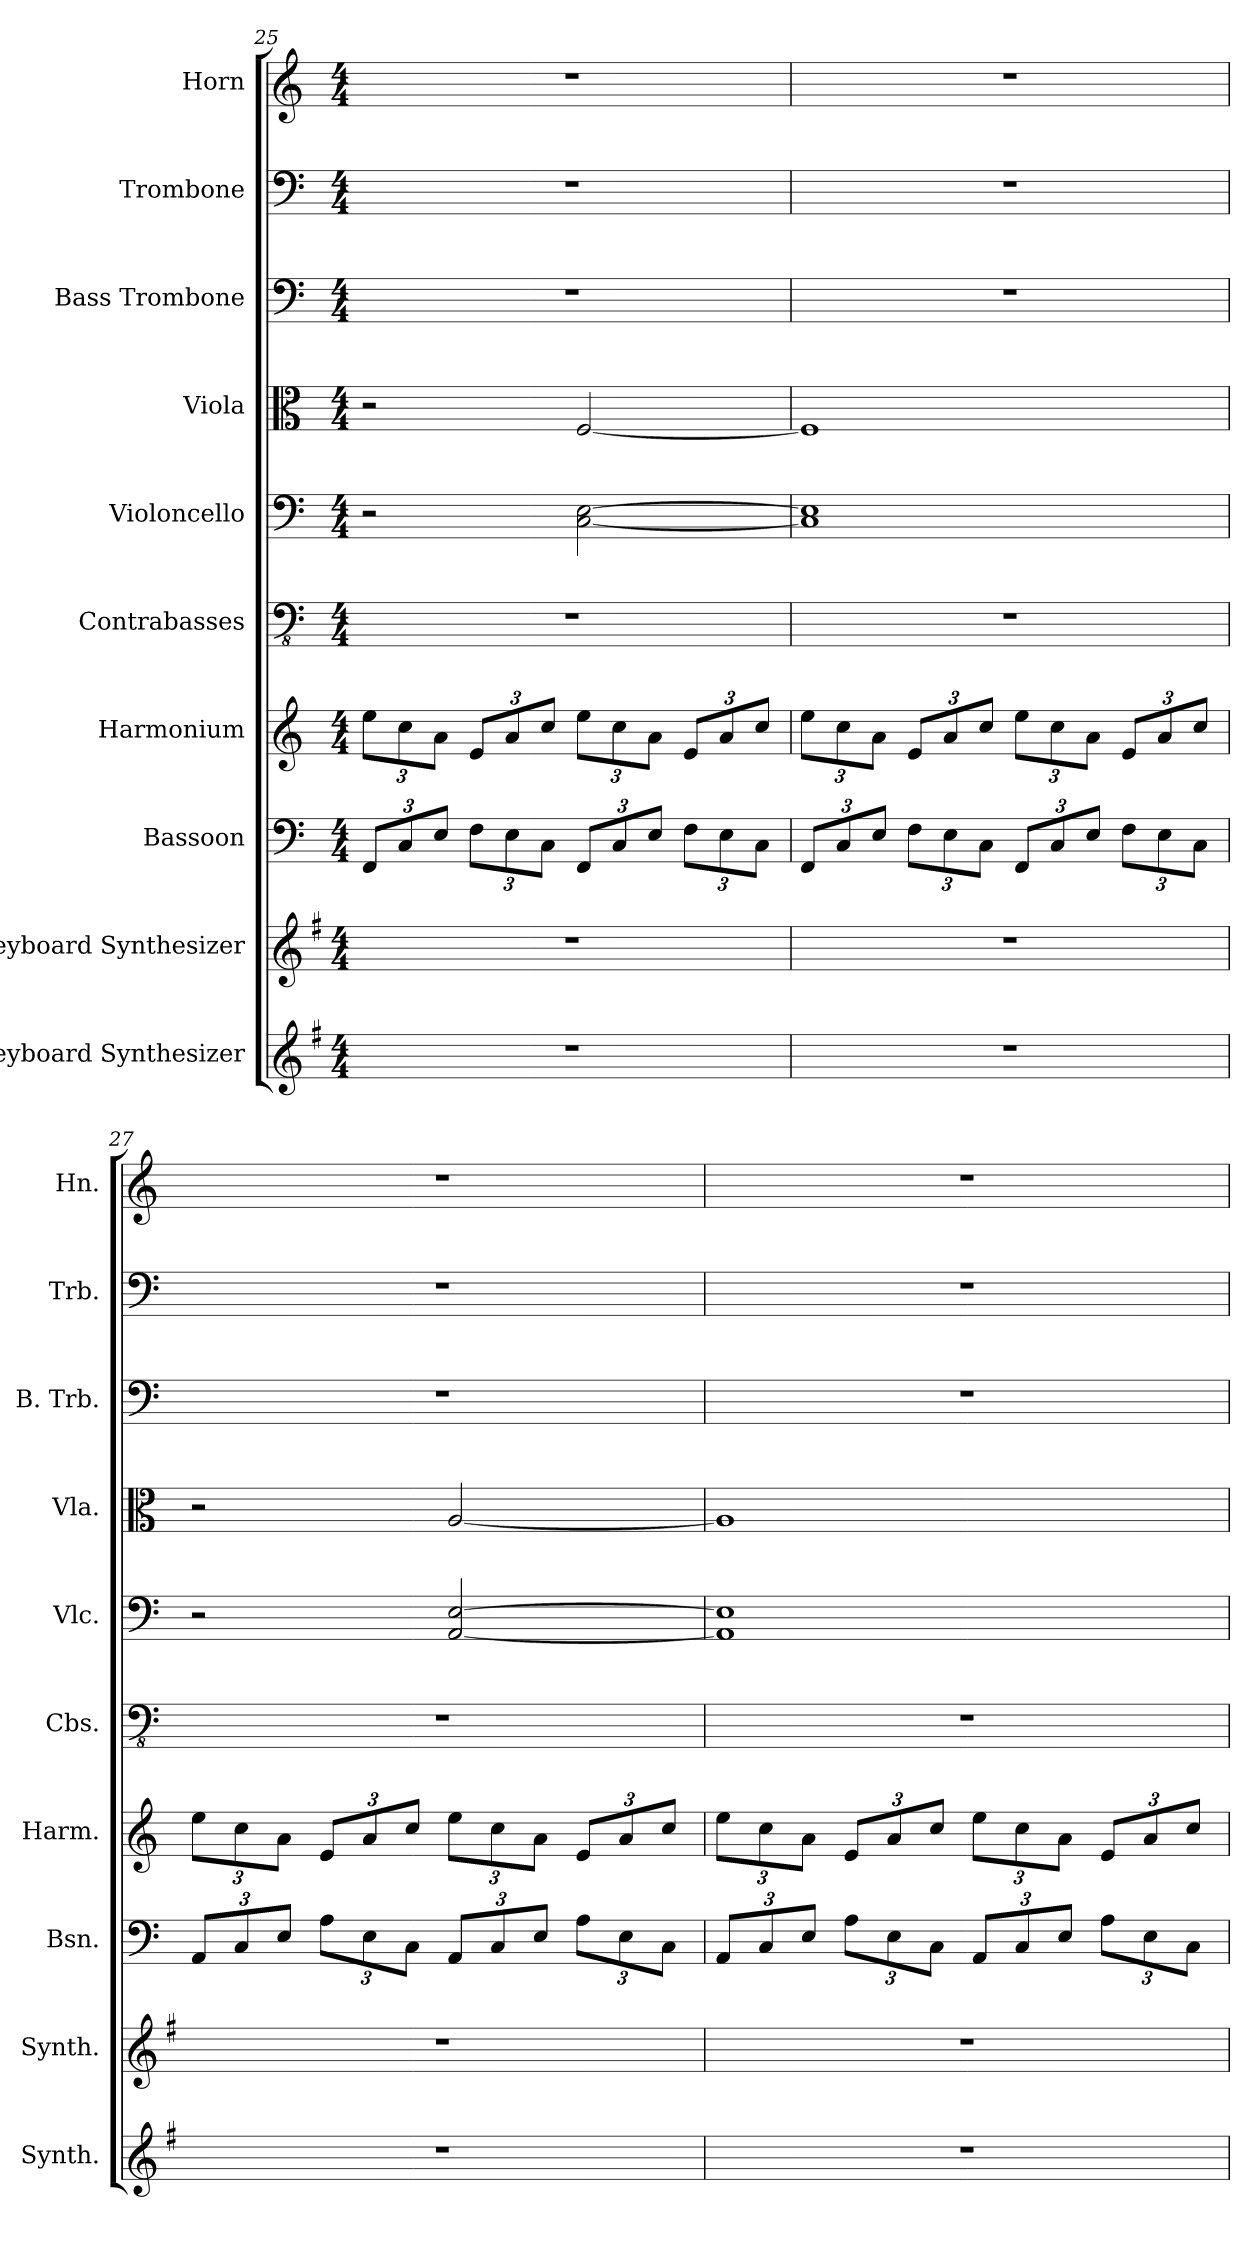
**kern	**kern	**kern	**kern	**kern	**kern	**kern	**kern	**kern	**kern
*part10	*part9	*part8	*part7	*part6	*part5	*part4	*part3	*part2	*part1
*staff10	*staff9	*staff8	*staff7	*staff6	*staff5	*staff4	*staff3	*staff2	*staff1
*I"Keyboard Synthesizer	*I"Keyboard Synthesizer	*I"Bassoon	*I"Harmonium	*I"Contrabasses	*I"Violoncello	*I"Viola	*I"Bass Trombone	*I"Trombone	*I"Horn
*I'Synth.	*I'Synth.	*I'Bsn.	*I'Harm.	*I'Cbs.	*I'Vlc.	*I'Vla.	*I'B. Trb.	*I'Trb.	*I'Hn.
*clefG2	*clefG2	*clefF4	*clefG2	*clefFv4	*clefF4	*clefC3	*clefF4	*clefF4	*clefG2
*ITrd4c7	*ITrd4c7	*	*	*	*	*	*	*	*ITrd4c7
*k[]	*k[]	*k[]	*k[]	*k[]	*k[]	*k[]	*k[]	*k[]	*k[b-]
*M4/4	*M4/4	*M4/4	*M4/4	*M4/4	*M4/4	*M4/4	*M4/4	*M4/4	*M4/4
*	*	*Xbrackettup	*Xbrackettup	*	*	*	*	*	*
=25	=25	=25	=25	=25	=25	=25	=25	=25	=25
1r	1r	12FF/L	12ee\L	1r	2r	2r	1r	1r	1r
.	.	12C/	12cc\	.	.	.	.	.	.
.	.	12E/J	12a\J	.	.	.	.	.	.
.	.	12F\L	12e/L	.	.	.	.	.	.
.	.	12E\	12a/	.	.	.	.	.	.
.	.	12C\J	12cc/J	.	.	.	.	.	.
.	.	12FF/L	12ee\L	.	[2C\ [2E\	[2F/	.	.	.
.	.	12C/	12cc\	.	.	.	.	.	.
.	.	12E/J	12a\J	.	.	.	.	.	.
.	.	12F\L	12e/L	.	.	.	.	.	.
.	.	12E\	12a/	.	.	.	.	.	.
.	.	12C\J	12cc/J	.	.	.	.	.	.
=26	=26	=26	=26	=26	=26	=26	=26	=26	=26
1r	1r	12FF/L	12ee\L	1r	1C] 1E]	1F]	1r	1r	1r
.	.	12C/	12cc\	.	.	.	.	.	.
.	.	12E/J	12a\J	.	.	.	.	.	.
.	.	12F\L	12e/L	.	.	.	.	.	.
.	.	12E\	12a/	.	.	.	.	.	.
.	.	12C\J	12cc/J	.	.	.	.	.	.
.	.	12FF/L	12ee\L	.	.	.	.	.	.
.	.	12C/	12cc\	.	.	.	.	.	.
.	.	12E/J	12a\J	.	.	.	.	.	.
.	.	12F\L	12e/L	.	.	.	.	.	.
.	.	12E\	12a/	.	.	.	.	.	.
.	.	12C\J	12cc/J	.	.	.	.	.	.
!!LO:LB:g=z
=27	=27	=27	=27	=27	=27	=27	=27	=27	=27
1r	1r	12AA/L	12ee\L	1r	2r	2r	1r	1r	1r
.	.	12C/	12cc\	.	.	.	.	.	.
.	.	12E/J	12a\J	.	.	.	.	.	.
.	.	12A\L	12e/L	.	.	.	.	.	.
.	.	12E\	12a/	.	.	.	.	.	.
.	.	12C\J	12cc/J	.	.	.	.	.	.
.	.	12AA/L	12ee\L	.	[2AA/ [2E/	[2A/	.	.	.
.	.	12C/	12cc\	.	.	.	.	.	.
.	.	12E/J	12a\J	.	.	.	.	.	.
.	.	12A\L	12e/L	.	.	.	.	.	.
.	.	12E\	12a/	.	.	.	.	.	.
.	.	12C\J	12cc/J	.	.	.	.	.	.
=28	=28	=28	=28	=28	=28	=28	=28	=28	=28
1r	1r	12AA/L	12ee\L	1r	1AA] 1E]	1A]	1r	1r	1r
.	.	12C/	12cc\	.	.	.	.	.	.
.	.	12E/J	12a\J	.	.	.	.	.	.
.	.	12A\L	12e/L	.	.	.	.	.	.
.	.	12E\	12a/	.	.	.	.	.	.
.	.	12C\J	12cc/J	.	.	.	.	.	.
.	.	12AA/L	12ee\L	.	.	.	.	.	.
.	.	12C/	12cc\	.	.	.	.	.	.
.	.	12E/J	12a\J	.	.	.	.	.	.
.	.	12A\L	12e/L	.	.	.	.	.	.
.	.	12E\	12a/	.	.	.	.	.	.
.	.	12C\J	12cc/J	.	.	.	.	.	.
=	=	=	=	=	=	=	=	=	=
*-	*-	*-	*-	*-	*-	*-	*-	*-	*-
